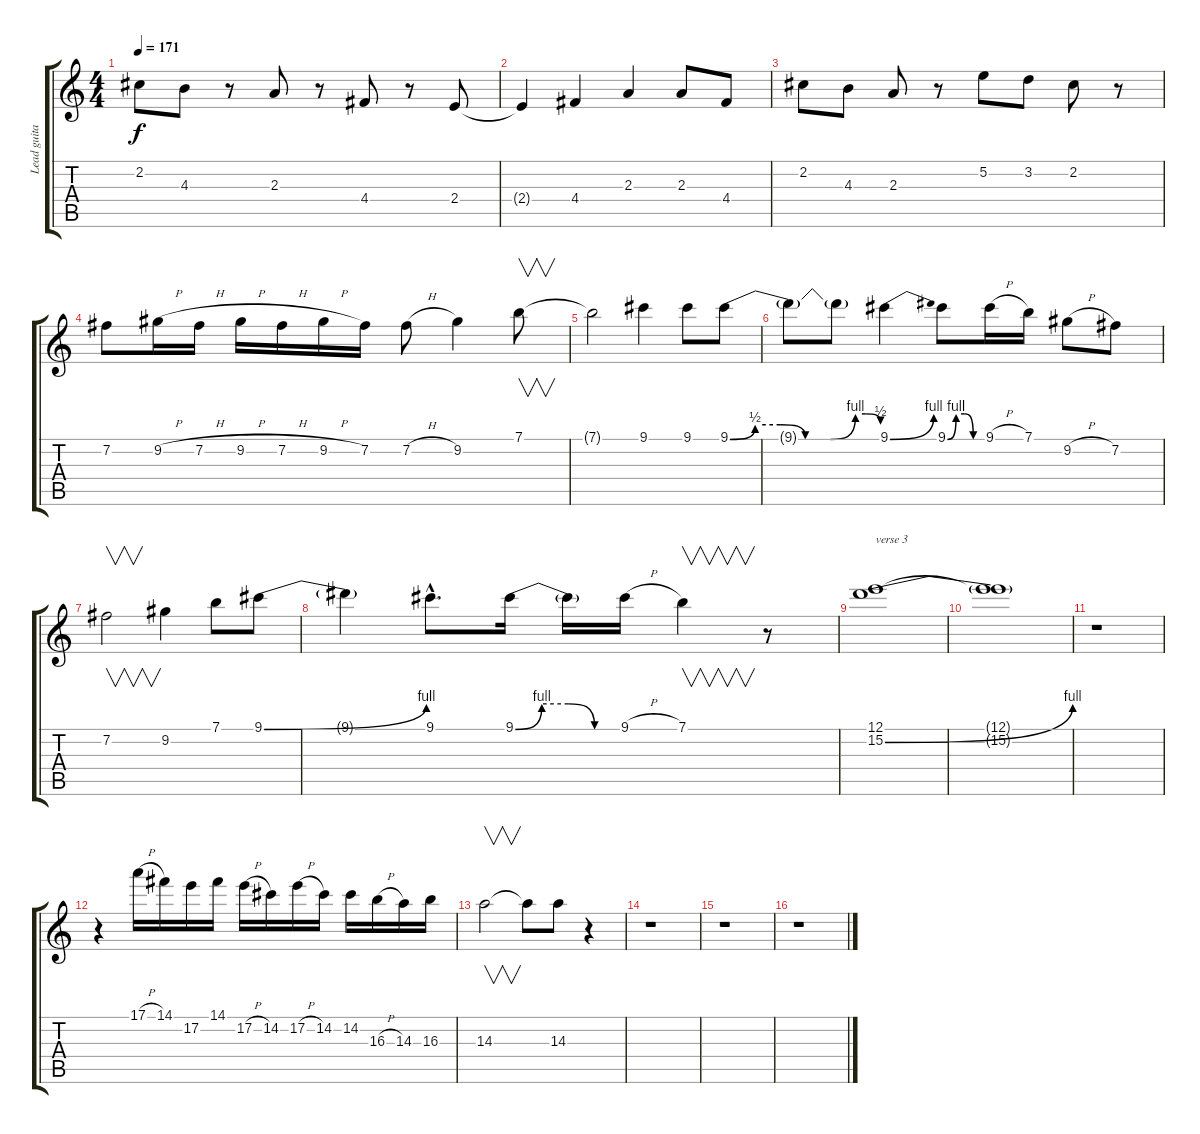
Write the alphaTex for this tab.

\track ("Lead guitar" "Lead guita") {instrument distortionguitar}
\staff {score tabs}
\tuning (E4 B3 G3 D3 A2 E2) {hide}
\ts (4 4)
\tempo 171
\clef g2
\ks c
2.2.8{dy f} 4.3.8 r.8 2.3.8 r.8 4.4.8 r.8 2.4.8 |
2.4{t}.4 4.4.4 2.3.4 2.3.8 4.4.8 |
2.2.8 4.3.8 2.3.8 r.8 5.2.8 3.2.8 2.2.8 r.8 |
7.2.8 9.2{h}.16 7.2{h}.16 9.2{h}.16 7.2{h}.16 9.2{h}.16 7.2.16 7.2{h}.8 9.2.4 7.1.8{v} |
7.1{t}.2 9.1.4 9.1.8 9.1{be (custom 0 0 10 2 20 2 30 0 40 0 50 4 54 4 60 2)}.8 |
9.1{t}.8 9.1{t}.8 9.1{be (bend 0 0 60 4)}.4 9.1{be (custom 0 0 15 4 30 4 45 0 60 0)}.8 9.1{h}.16 7.1.16 9.2{h}.8 7.2.8 |
7.2.2{v} 9.2.4 7.1.8 9.1{be (bend 0 0 60 4)}.8 |
9.1{t}.4 9.1{hac}.8{d} 9.1{be (custom 0 0 15 4 30 4 45 0 60 0)}.16 9.1{t}.16 9.1{h}.16 7.1.4{v} r.8 |
(12.1 15.2{be (bend 0 0 60 4)}).1{txt "verse 3"} |
(12.1{t} 15.2{t}).1 |
r.1 |
r.4 17.1{h}.16 14.1.16 17.2.16 14.1.16 17.2{h}.16 14.2.16 17.2{h}.16 14.2.16 14.2.16 16.3{h}.16 14.3.16 16.3.16 |
14.3.2{v} 14.3{t}.8 14.3.8 r.4 |
r.1 |
r.1 |
r.1
